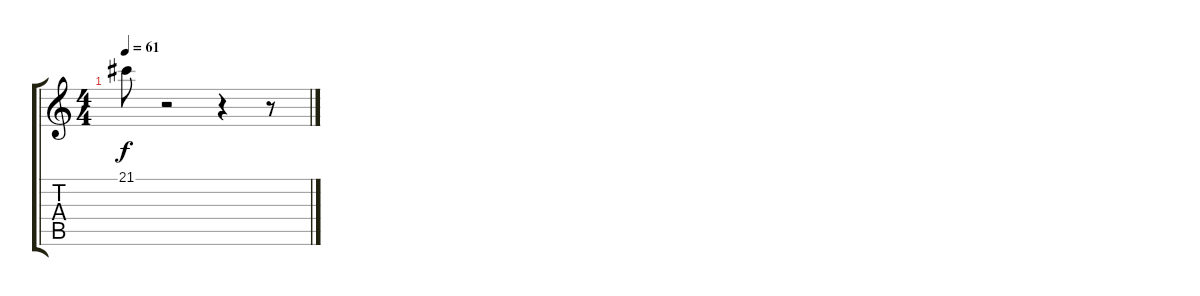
\track "" {instrument synthstrings1}
\staff {score tabs}
\tuning (E4 B3 G3 D3 A2 E2) {hide}
\ts (4 4)
\tempo 61
\clef g2
\ks c
21.1{t}.8{dy f} r.2 r.4 r.8
